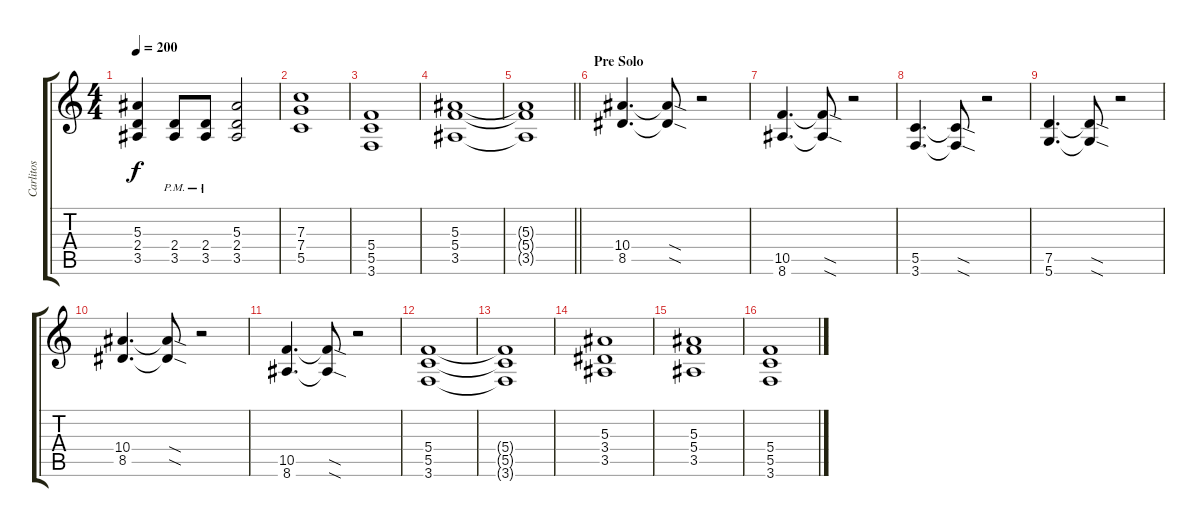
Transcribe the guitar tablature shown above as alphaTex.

\track ("Carlitos" "Carlitos") {instrument distortionguitar}
\staff {score tabs}
\tuning (D4 A3 F3 C3 G2 D2) {hide}
\ts (4 4)
\tempo 200
\clef g2
\ks c
(5.3{t} 2.4{t} 3.5{t}).4{dy f} (2.4{pm} 3.5{pm}).8 (2.4{pm} 3.5{pm}).8 (5.3 2.4 3.5).2 |
(7.3 7.4 5.5).1 |
(5.4 5.5 3.6).1 |
(5.3 5.4 3.5).1 |
\barLineRight lightlight
(5.3{t} 5.4{t} 3.5{t}).1 |
\section ("" "Pre Solo")
(10.4 8.5).4{d} (10.4{sod t} 8.5{sod t}).8 r.2 |
(10.5 8.6).4{d} (10.5{sod t} 8.6{sod t}).8 r.2 |
(5.5 3.6).4{d} (5.5{sod t} 3.6{sod t}).8 r.2 |
(7.5 5.6).4{d} (7.5{sod t} 5.6{sod t}).8 r.2 |
(10.4 8.5).4{d} (10.4{sod t} 8.5{sod t}).8 r.2 |
(10.5 8.6).4{d} (10.5{sod t} 8.6{sod t}).8 r.2 |
(5.4 5.5 3.6).1 |
(5.4{t} 5.5{t} 3.6{t}).1 |
(5.3 3.4 3.5).1 |
(5.3 5.4 3.5).1 |
(5.4 5.5 3.6).1
